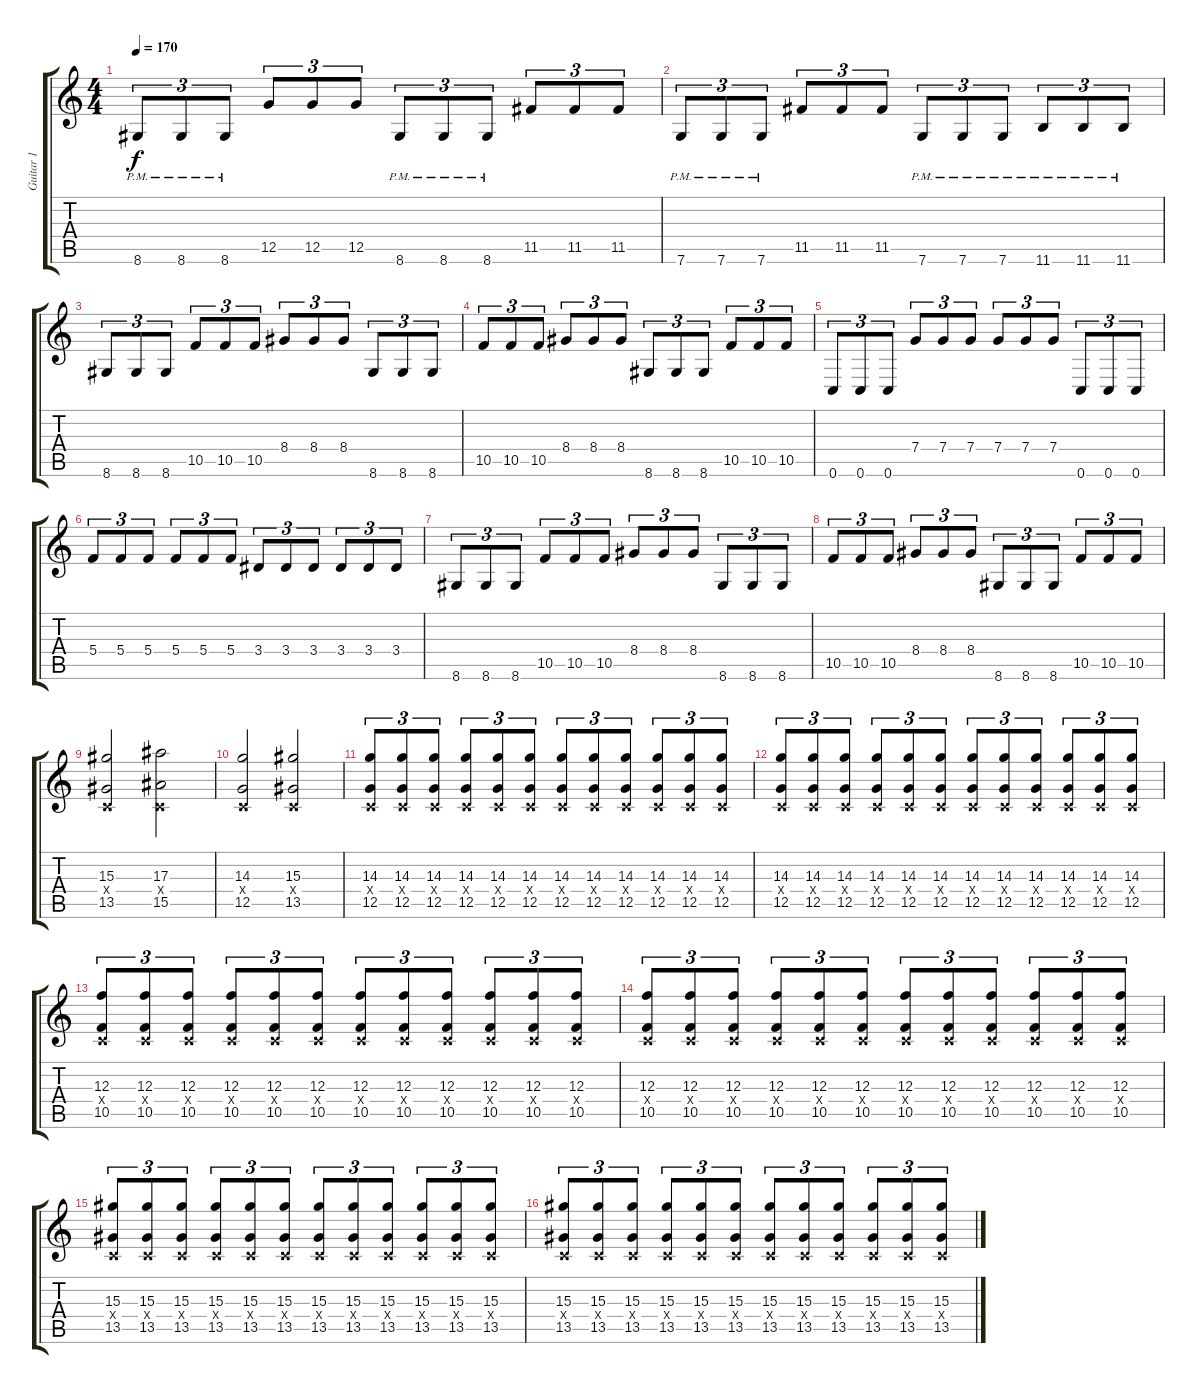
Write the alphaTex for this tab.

\track ("Guitar 1" "Guitar 1") {instrument distortionguitar}
\staff {score tabs}
\tuning (D4 A3 F3 C3 G2 C2) {hide}
\ts (4 4)
\tempo 170
\clef g2
\ks c
8.6{pm}.8{tu (3 2) dy f} 8.6{pm}.8{tu (3 2)} 8.6{pm}.8{tu (3 2)} 12.5.8{tu (3 2)} 12.5.8{tu (3 2)} 12.5.8{tu (3 2)} 8.6{pm}.8{tu (3 2)} 8.6{pm}.8{tu (3 2)} 8.6{pm}.8{tu (3 2)} 11.5.8{tu (3 2)} 11.5.8{tu (3 2)} 11.5.8{tu (3 2)} |
7.6{pm}.8{tu (3 2)} 7.6{pm}.8{tu (3 2)} 7.6{pm}.8{tu (3 2)} 11.5.8{tu (3 2)} 11.5.8{tu (3 2)} 11.5.8{tu (3 2)} 7.6{pm}.8{tu (3 2)} 7.6{pm}.8{tu (3 2)} 7.6{pm}.8{tu (3 2)} 11.6{pm}.8{tu (3 2)} 11.6{pm}.8{tu (3 2)} 11.6{pm}.8{tu (3 2)} |
8.6.8{tu (3 2)} 8.6.8{tu (3 2)} 8.6.8{tu (3 2)} 10.5.8{tu (3 2)} 10.5.8{tu (3 2)} 10.5.8{tu (3 2)} 8.4.8{tu (3 2)} 8.4.8{tu (3 2)} 8.4.8{tu (3 2)} 8.6.8{tu (3 2)} 8.6.8{tu (3 2)} 8.6.8{tu (3 2)} |
10.5.8{tu (3 2)} 10.5.8{tu (3 2)} 10.5.8{tu (3 2)} 8.4.8{tu (3 2)} 8.4.8{tu (3 2)} 8.4.8{tu (3 2)} 8.6.8{tu (3 2)} 8.6.8{tu (3 2)} 8.6.8{tu (3 2)} 10.5.8{tu (3 2)} 10.5.8{tu (3 2)} 10.5.8{tu (3 2)} |
0.6.8{tu (3 2)} 0.6.8{tu (3 2)} 0.6.8{tu (3 2)} 7.4.8{tu (3 2)} 7.4.8{tu (3 2)} 7.4.8{tu (3 2)} 7.4.8{tu (3 2)} 7.4.8{tu (3 2)} 7.4.8{tu (3 2)} 0.6.8{tu (3 2)} 0.6.8{tu (3 2)} 0.6.8{tu (3 2)} |
5.4.8{tu (3 2)} 5.4.8{tu (3 2)} 5.4.8{tu (3 2)} 5.4.8{tu (3 2)} 5.4.8{tu (3 2)} 5.4.8{tu (3 2)} 3.4.8{tu (3 2)} 3.4.8{tu (3 2)} 3.4.8{tu (3 2)} 3.4.8{tu (3 2)} 3.4.8{tu (3 2)} 3.4.8{tu (3 2)} |
8.6.8{tu (3 2)} 8.6.8{tu (3 2)} 8.6.8{tu (3 2)} 10.5.8{tu (3 2)} 10.5.8{tu (3 2)} 10.5.8{tu (3 2)} 8.4.8{tu (3 2)} 8.4.8{tu (3 2)} 8.4.8{tu (3 2)} 8.6.8{tu (3 2)} 8.6.8{tu (3 2)} 8.6.8{tu (3 2)} |
10.5.8{tu (3 2)} 10.5.8{tu (3 2)} 10.5.8{tu (3 2)} 8.4.8{tu (3 2)} 8.4.8{tu (3 2)} 8.4.8{tu (3 2)} 8.6.8{tu (3 2)} 8.6.8{tu (3 2)} 8.6.8{tu (3 2)} 10.5.8{tu (3 2)} 10.5.8{tu (3 2)} 10.5.8{tu (3 2)} |
(15.3 0.4{x} 13.5).2 (17.3 0.4{x} 15.5).2 |
(14.3 0.4{x} 12.5).2 (15.3 0.4{x} 13.5).2 |
(14.3 0.4{x} 12.5).8{tu (3 2)} (14.3 0.4{x} 12.5).8{tu (3 2)} (14.3 0.4{x} 12.5).8{tu (3 2)} (14.3 0.4{x} 12.5).8{tu (3 2)} (14.3 0.4{x} 12.5).8{tu (3 2)} (14.3 0.4{x} 12.5).8{tu (3 2)} (14.3 0.4{x} 12.5).8{tu (3 2)} (14.3 0.4{x} 12.5).8{tu (3 2)} (14.3 0.4{x} 12.5).8{tu (3 2)} (14.3 0.4{x} 12.5).8{tu (3 2)} (14.3 0.4{x} 12.5).8{tu (3 2)} (14.3 0.4{x} 12.5).8{tu (3 2)} |
(14.3 0.4{x} 12.5).8{tu (3 2)} (14.3 0.4{x} 12.5).8{tu (3 2)} (14.3 0.4{x} 12.5).8{tu (3 2)} (14.3 0.4{x} 12.5).8{tu (3 2)} (14.3 0.4{x} 12.5).8{tu (3 2)} (14.3 0.4{x} 12.5).8{tu (3 2)} (14.3 0.4{x} 12.5).8{tu (3 2)} (14.3 0.4{x} 12.5).8{tu (3 2)} (14.3 0.4{x} 12.5).8{tu (3 2)} (14.3 0.4{x} 12.5).8{tu (3 2)} (14.3 0.4{x} 12.5).8{tu (3 2)} (14.3 0.4{x} 12.5).8{tu (3 2)} |
(12.3 0.4{x} 10.5).8{tu (3 2)} (12.3 0.4{x} 10.5).8{tu (3 2)} (12.3 0.4{x} 10.5).8{tu (3 2)} (12.3 0.4{x} 10.5).8{tu (3 2)} (12.3 0.4{x} 10.5).8{tu (3 2)} (12.3 0.4{x} 10.5).8{tu (3 2)} (12.3 0.4{x} 10.5).8{tu (3 2)} (12.3 0.4{x} 10.5).8{tu (3 2)} (12.3 0.4{x} 10.5).8{tu (3 2)} (12.3 0.4{x} 10.5).8{tu (3 2)} (12.3 0.4{x} 10.5).8{tu (3 2)} (12.3 0.4{x} 10.5).8{tu (3 2)} |
(12.3 0.4{x} 10.5).8{tu (3 2)} (12.3 0.4{x} 10.5).8{tu (3 2)} (12.3 0.4{x} 10.5).8{tu (3 2)} (12.3 0.4{x} 10.5).8{tu (3 2)} (12.3 0.4{x} 10.5).8{tu (3 2)} (12.3 0.4{x} 10.5).8{tu (3 2)} (12.3 0.4{x} 10.5).8{tu (3 2)} (12.3 0.4{x} 10.5).8{tu (3 2)} (12.3 0.4{x} 10.5).8{tu (3 2)} (12.3 0.4{x} 10.5).8{tu (3 2)} (12.3 0.4{x} 10.5).8{tu (3 2)} (12.3 0.4{x} 10.5).8{tu (3 2)} |
(15.3 0.4{x} 13.5).8{tu (3 2)} (15.3 0.4{x} 13.5).8{tu (3 2)} (15.3 0.4{x} 13.5).8{tu (3 2)} (15.3 0.4{x} 13.5).8{tu (3 2)} (15.3 0.4{x} 13.5).8{tu (3 2)} (15.3 0.4{x} 13.5).8{tu (3 2)} (15.3 0.4{x} 13.5).8{tu (3 2)} (15.3 0.4{x} 13.5).8{tu (3 2)} (15.3 0.4{x} 13.5).8{tu (3 2)} (15.3 0.4{x} 13.5).8{tu (3 2)} (15.3 0.4{x} 13.5).8{tu (3 2)} (15.3 0.4{x} 13.5).8{tu (3 2)} |
(15.3 0.4{x} 13.5).8{tu (3 2)} (15.3 0.4{x} 13.5).8{tu (3 2)} (15.3 0.4{x} 13.5).8{tu (3 2)} (15.3 0.4{x} 13.5).8{tu (3 2)} (15.3 0.4{x} 13.5).8{tu (3 2)} (15.3 0.4{x} 13.5).8{tu (3 2)} (15.3 0.4{x} 13.5).8{tu (3 2)} (15.3 0.4{x} 13.5).8{tu (3 2)} (15.3 0.4{x} 13.5).8{tu (3 2)} (15.3 0.4{x} 13.5).8{tu (3 2)} (15.3 0.4{x} 13.5).8{tu (3 2)} (15.3 0.4{x} 13.5).8{tu (3 2)}
